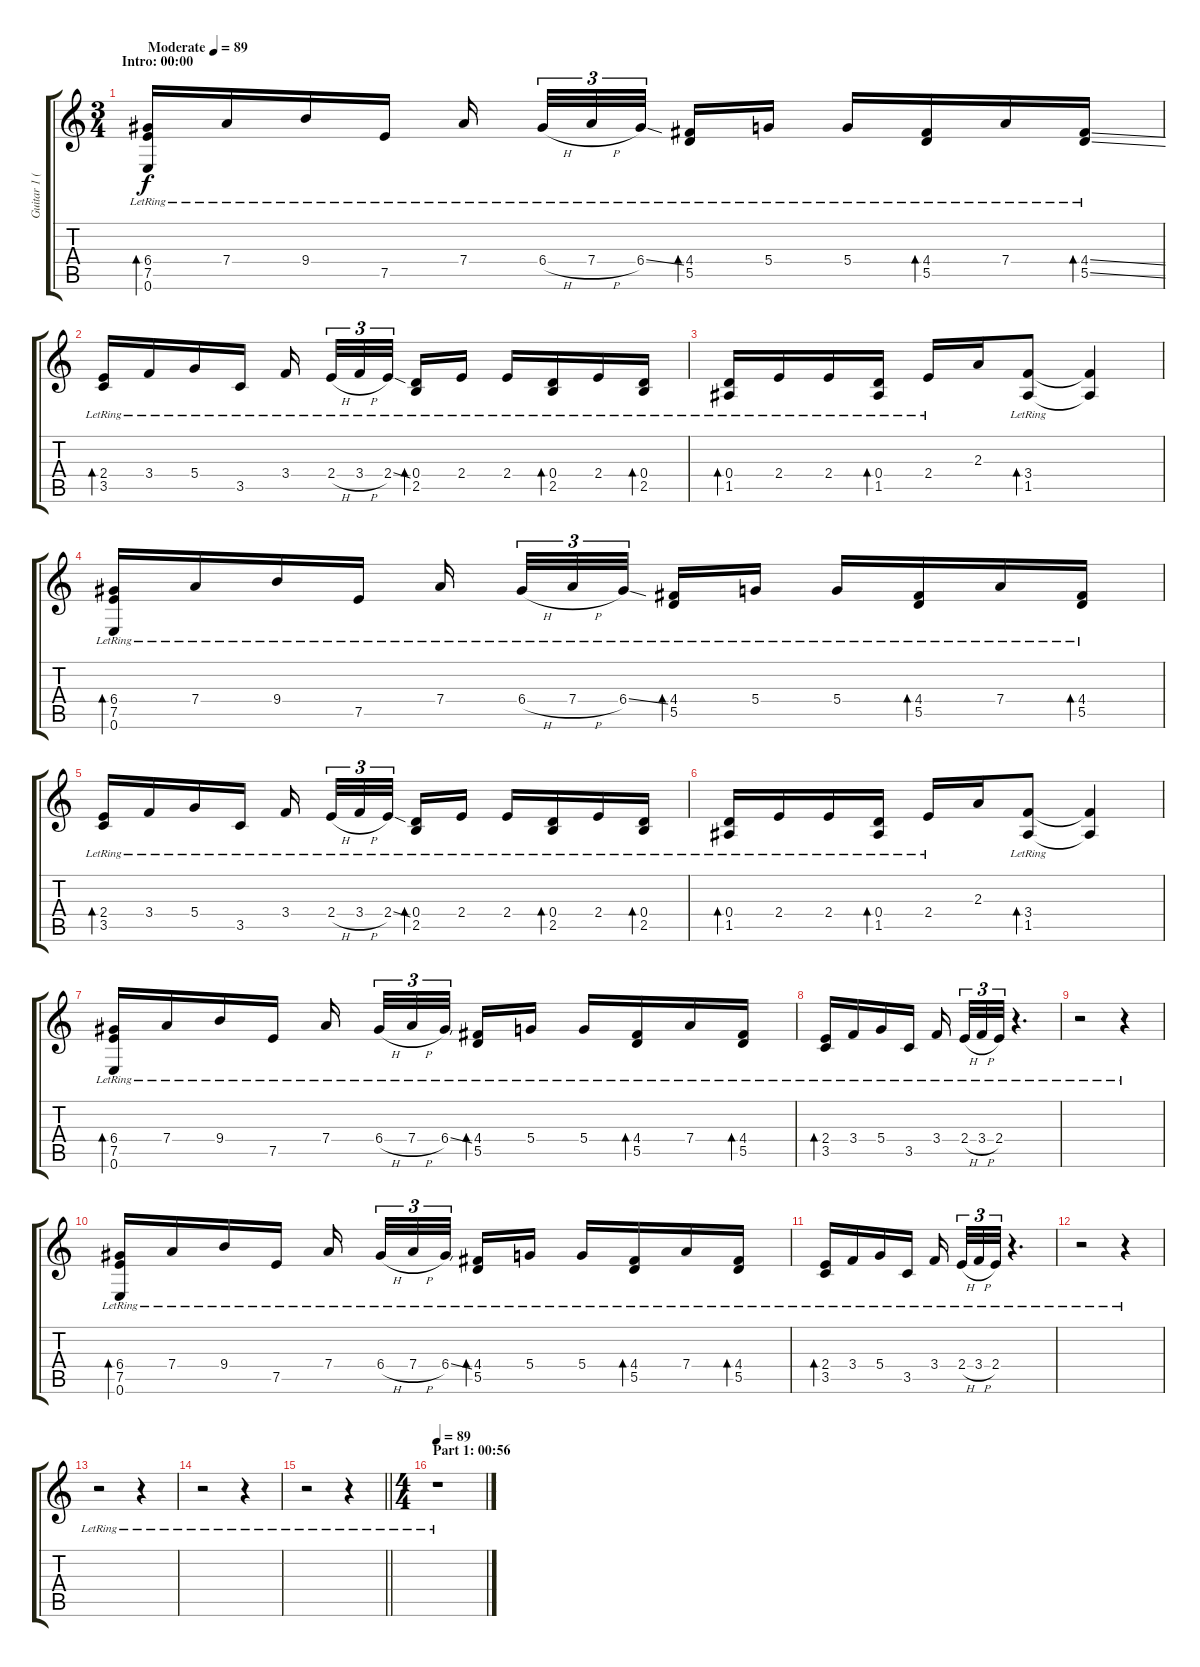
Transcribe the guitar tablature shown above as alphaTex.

\track ("Guitar 1 (Clean)" "Guitar 1 (") {instrument electricguitarclean}
\staff {score tabs}
\tuning (E4 B3 G3 D3 A2 E2) {hide}
\ts (3 4)
\section ("" "Intro: 00:00")
\tempo (89 "Moderate")
\tempo 46
\tempo (89 "Moderate")
\clef g2
\ks c
(6.4{lr} 7.5{lr} 0.6{lr}).16{bd 30 dy f balance 8 instrument electricguitarclean} 7.4{lr}.16 9.4{lr}.16 7.5{lr}.16 7.4{lr}.16{beam splitsecondary} 6.4{h lr}.32{tu (3 2)} 7.4{h lr}.32{tu (3 2)} 6.4{ss lr}.32{tu (3 2) beam splitsecondary} (4.4{lr} 5.5{lr}).16{bd 30} 5.4{lr}.16 5.4{lr}.16 (4.4{lr} 5.5{lr}).16{bd 30} 7.4{lr}.16 (4.4{ss lr} 5.5{ss lr}).16{bd 30} |
(2.4{lr} 3.5{lr}).16{bd 30} 3.4{lr}.16 5.4{lr}.16 3.5{lr}.16 3.4{lr}.16{beam splitsecondary} 2.4{h lr}.32{tu (3 2)} 3.4{h lr}.32{tu (3 2)} 2.4{ss lr}.32{tu (3 2) beam splitsecondary} (0.4{lr} 2.5{lr}).16{bd 30} 2.4{lr}.16 2.4{lr}.16 (0.4{lr} 2.5{lr}).16{bd 30} 2.4{lr}.16 (0.4{lr} 2.5{lr}).16{bd 30} |
(0.4{lr} 1.5{lr}).16{bd 30} 2.4{lr}.16 2.4{lr}.16 (0.4{lr} 1.5{lr}).16{bd 30} 2.4{lr}.16 2.3.16 (3.4{lr} 1.5{lr}).8{bd 30} (3.4{t} 1.5{t}).4 |
(6.4{lr} 7.5{lr} 0.6{lr}).16{bd 30 balance 0} 7.4{lr}.16 9.4{lr}.16 7.5{lr}.16 7.4{lr}.16{beam splitsecondary} 6.4{h lr}.32{tu (3 2)} 7.4{h lr}.32{tu (3 2)} 6.4{ss lr}.32{tu (3 2) beam splitsecondary} (4.4{lr} 5.5{lr}).16{bd 30} 5.4{lr}.16 5.4{lr}.16 (4.4{lr} 5.5{lr}).16{bd 30} 7.4{lr}.16 (4.4{lr} 5.5{lr}).16{bd 30} |
(2.4{lr} 3.5{lr}).16{bd 30} 3.4{lr}.16 5.4{lr}.16 3.5{lr}.16 3.4{lr}.16{beam splitsecondary} 2.4{h lr}.32{tu (3 2)} 3.4{h lr}.32{tu (3 2)} 2.4{ss lr}.32{tu (3 2) beam splitsecondary} (0.4{lr} 2.5{lr}).16{bd 30} 2.4{lr}.16 2.4{lr}.16 (0.4{lr} 2.5{lr}).16{bd 30} 2.4{lr}.16 (0.4{lr} 2.5{lr}).16{bd 30} |
(0.4{lr} 1.5{lr}).16{bd 30} 2.4{lr}.16 2.4{lr}.16 (0.4{lr} 1.5{lr}).16{bd 30} 2.4{lr}.16 2.3.16 (3.4{lr} 1.5{lr}).8{bd 30} (3.4{t} 1.5{t}).4 |
(6.4{lr} 7.5{lr} 0.6{lr}).16{bd 30 volume 10} 7.4{lr}.16 9.4{lr}.16 7.5{lr}.16 7.4{lr}.16{beam splitsecondary} 6.4{h lr}.32{tu (3 2)} 7.4{h lr}.32{tu (3 2)} 6.4{ss lr}.32{tu (3 2) beam splitsecondary} (4.4{lr} 5.5{lr}).16{bd 30} 5.4{lr}.16 5.4{lr}.16 (4.4{lr} 5.5{lr}).16{bd 30} 7.4{lr}.16 (4.4{lr} 5.5{lr}).16{bd 30} |
(2.4{lr} 3.5{lr}).16{bd 30} 3.4{lr}.16 5.4{lr}.16 3.5{lr}.16 3.4{lr}.16{beam splitsecondary} 2.4{h lr}.32{tu (3 2)} 3.4{h lr}.32{tu (3 2)} 2.4{lr}.32{tu (3 2)} r.4{d} |
r.2 r.4 |
(6.4{lr} 7.5{lr} 0.6{lr}).16{bd 30} 7.4{lr}.16 9.4{lr}.16 7.5{lr}.16 7.4{lr}.16{beam splitsecondary} 6.4{h lr}.32{tu (3 2)} 7.4{h lr}.32{tu (3 2)} 6.4{ss lr}.32{tu (3 2) beam splitsecondary} (4.4{lr} 5.5{lr}).16{bd 30} 5.4{lr}.16 5.4{lr}.16 (4.4{lr} 5.5{lr}).16{bd 30} 7.4{lr}.16 (4.4{lr} 5.5{lr}).16{bd 30} |
(2.4{lr} 3.5{lr}).16{bd 30} 3.4{lr}.16 5.4{lr}.16 3.5{lr}.16 3.4{lr}.16{beam splitsecondary} 2.4{h lr}.32{tu (3 2)} 3.4{h lr}.32{tu (3 2)} 2.4{lr}.32{tu (3 2)} r.4{d} |
r.2 r.4 |
r.2 r.4 |
r.2 r.4 |
\barLineRight lightlight
r.2 r.4 |
\ts (4 4)
\section ("" "Part 1: 00:56")
\tempo 89
r.1
